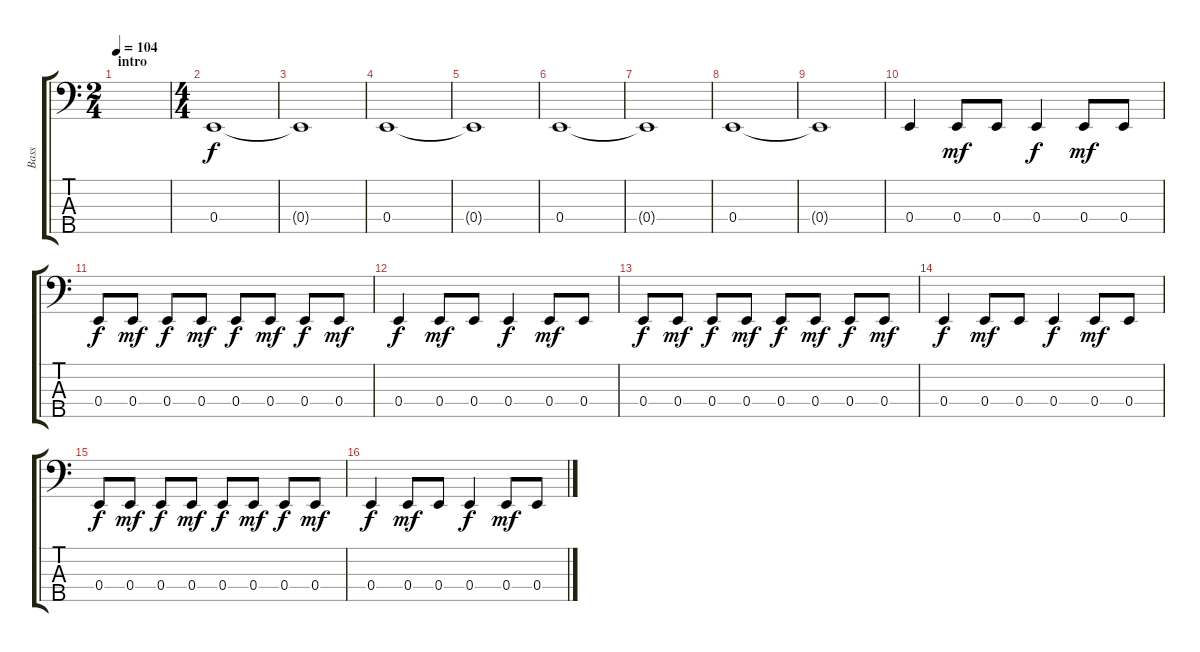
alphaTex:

\track ("Bass" "Bass") {instrument electricbasspick}
\staff {score tabs}
\tuning (G2 D2 A1 E1 B0) {hide}
\ts (2 4)
\section ("" "intro")
\tempo 104
\tempo 110
\tempo 104
\clef f4
\ks c
|
\ts (4 4)
0.4.1 |
0.4{t}.1 |
0.4.1 |
0.4{t}.1 |
0.4.1 |
0.4{t}.1 |
0.4.1 |
0.4{t}.1 |
0.4.4 0.4.8{dy mf} 0.4.8 0.4.4{dy f} 0.4.8{dy mf} 0.4.8 |
0.4.8{dy f} 0.4.8{dy mf} 0.4.8{dy f} 0.4.8{dy mf} 0.4.8{dy f} 0.4.8{dy mf} 0.4.8{dy f} 0.4.8{dy mf} |
0.4.4{dy f} 0.4.8{dy mf} 0.4.8 0.4.4{dy f} 0.4.8{dy mf} 0.4.8 |
0.4.8{dy f} 0.4.8{dy mf} 0.4.8{dy f} 0.4.8{dy mf} 0.4.8{dy f} 0.4.8{dy mf} 0.4.8{dy f} 0.4.8{dy mf} |
0.4.4{dy f} 0.4.8{dy mf} 0.4.8 0.4.4{dy f} 0.4.8{dy mf} 0.4.8 |
0.4.8{dy f} 0.4.8{dy mf} 0.4.8{dy f} 0.4.8{dy mf} 0.4.8{dy f} 0.4.8{dy mf} 0.4.8{dy f} 0.4.8{dy mf} |
0.4.4{dy f} 0.4.8{dy mf} 0.4.8 0.4.4{dy f} 0.4.8{dy mf} 0.4.8
